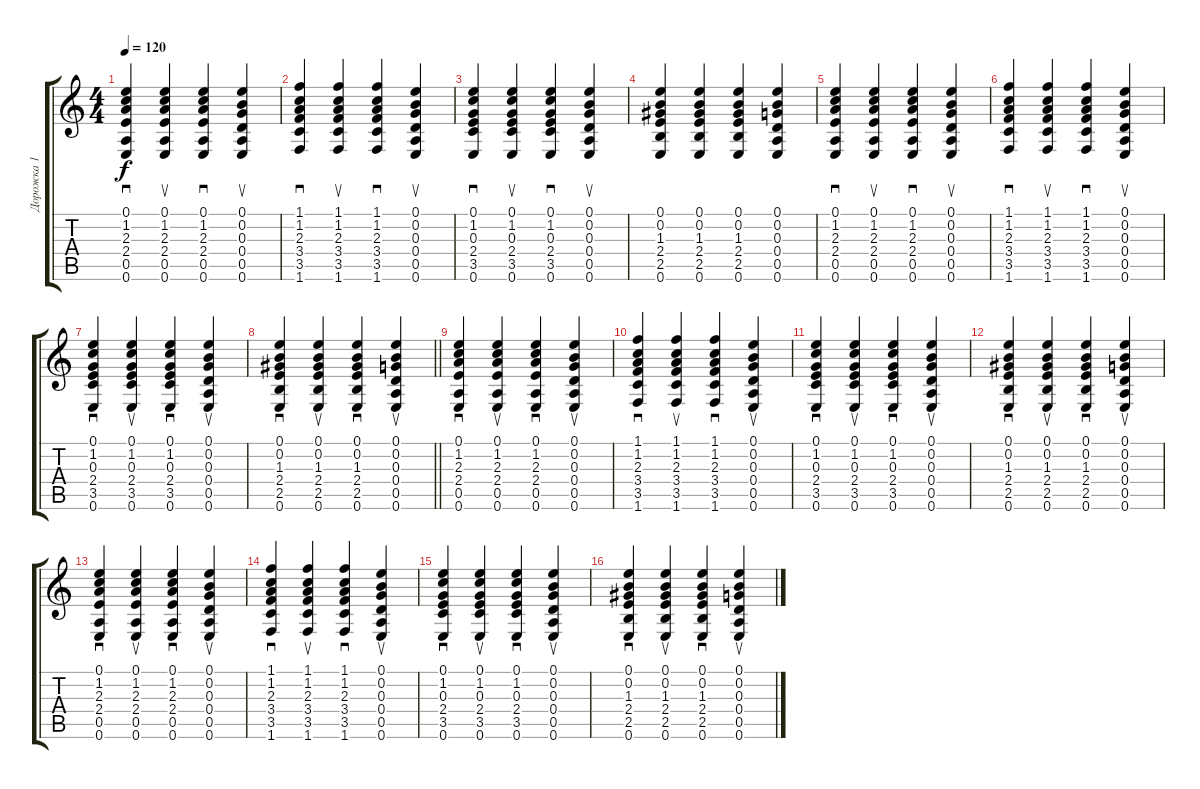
\track ("Дорожка 1" "Дорожка 1") {instrument acousticguitarsteel}
\staff {score tabs}
\tuning (E4 B3 G3 D3 A2 E2) {hide}
\ts (4 4)
\tempo 120
\clef g2
\ks c
(0.1 1.2 2.3 2.4 0.5 0.6).4{sd dy f} (0.1 1.2 2.3 2.4 0.5 0.6).4{su} (0.1 1.2 2.3 2.4 0.5 0.6).4{sd} (0.1 0.2 0.3 0.4 0.5 0.6).4{su} |
(1.1 1.2 2.3 3.4 3.5 1.6).4{sd} (1.1 1.2 2.3 3.4 3.5 1.6).4{su} (1.1 1.2 2.3 3.4 3.5 1.6).4{sd} (0.1 0.2 0.3 0.4 0.5 0.6).4{su} |
(0.1 1.2 0.3 2.4 3.5 0.6).4{sd} (0.1 1.2 0.3 2.4 3.5 0.6).4{su} (0.1 1.2 0.3 2.4 3.5 0.6).4{sd} (0.1 0.2 0.3 0.4 0.5 0.6).4{su} |
(0.1 0.2 1.3 2.4 2.5 0.6).4 (0.1 0.2 1.3 2.4 2.5 0.6).4 (0.1 0.2 1.3 2.4 2.5 0.6).4 (0.1 0.2 0.3 0.4 0.5 0.6).4 |
(0.1 1.2 2.3 2.4 0.5 0.6).4{sd} (0.1 1.2 2.3 2.4 0.5 0.6).4{su} (0.1 1.2 2.3 2.4 0.5 0.6).4{sd} (0.1 0.2 0.3 0.4 0.5 0.6).4{su} |
(1.1 1.2 2.3 3.4 3.5 1.6).4{sd} (1.1 1.2 2.3 3.4 3.5 1.6).4{su} (1.1 1.2 2.3 3.4 3.5 1.6).4{sd} (0.1 0.2 0.3 0.4 0.5 0.6).4{su} |
(0.1 1.2 0.3 2.4 3.5 0.6).4{sd} (0.1 1.2 0.3 2.4 3.5 0.6).4{su} (0.1 1.2 0.3 2.4 3.5 0.6).4{sd} (0.1 0.2 0.3 0.4 0.5 0.6).4{su} |
\barLineRight lightlight
(0.1 0.2 1.3 2.4 2.5 0.6).4{sd} (0.1 0.2 1.3 2.4 2.5 0.6).4{su} (0.1 0.2 1.3 2.4 2.5 0.6).4{sd} (0.1 0.2 0.3 0.4 0.5 0.6).4{su} |
(0.1 1.2 2.3 2.4 0.5 0.6).4{sd} (0.1 1.2 2.3 2.4 0.5 0.6).4{su} (0.1 1.2 2.3 2.4 0.5 0.6).4{sd} (0.1 0.2 0.3 0.4 0.5 0.6).4{su} |
(1.1 1.2 2.3 3.4 3.5 1.6).4{sd} (1.1 1.2 2.3 3.4 3.5 1.6).4{su} (1.1 1.2 2.3 3.4 3.5 1.6).4{sd} (0.1 0.2 0.3 0.4 0.5 0.6).4{su} |
(0.1 1.2 0.3 2.4 3.5 0.6).4{sd} (0.1 1.2 0.3 2.4 3.5 0.6).4{su} (0.1 1.2 0.3 2.4 3.5 0.6).4{sd} (0.1 0.2 0.3 0.4 0.5 0.6).4{su} |
(0.1 0.2 1.3 2.4 2.5 0.6).4{sd} (0.1 0.2 1.3 2.4 2.5 0.6).4{su} (0.1 0.2 1.3 2.4 2.5 0.6).4{sd} (0.1 0.2 0.3 0.4 0.5 0.6).4{su} |
(0.1 1.2 2.3 2.4 0.5 0.6).4{sd} (0.1 1.2 2.3 2.4 0.5 0.6).4{su} (0.1 1.2 2.3 2.4 0.5 0.6).4{sd} (0.1 0.2 0.3 0.4 0.5 0.6).4{su} |
(1.1 1.2 2.3 3.4 3.5 1.6).4{sd} (1.1 1.2 2.3 3.4 3.5 1.6).4{su} (1.1 1.2 2.3 3.4 3.5 1.6).4{sd} (0.1 0.2 0.3 0.4 0.5 0.6).4{su} |
(0.1 1.2 0.3 2.4 3.5 0.6).4{sd} (0.1 1.2 0.3 2.4 3.5 0.6).4{su} (0.1 1.2 0.3 2.4 3.5 0.6).4{sd} (0.1 0.2 0.3 0.4 0.5 0.6).4{su} |
(0.1 0.2 1.3 2.4 2.5 0.6).4{sd} (0.1 0.2 1.3 2.4 2.5 0.6).4{su} (0.1 0.2 1.3 2.4 2.5 0.6).4{sd} (0.1 0.2 0.3 0.4 0.5 0.6).4{su}
